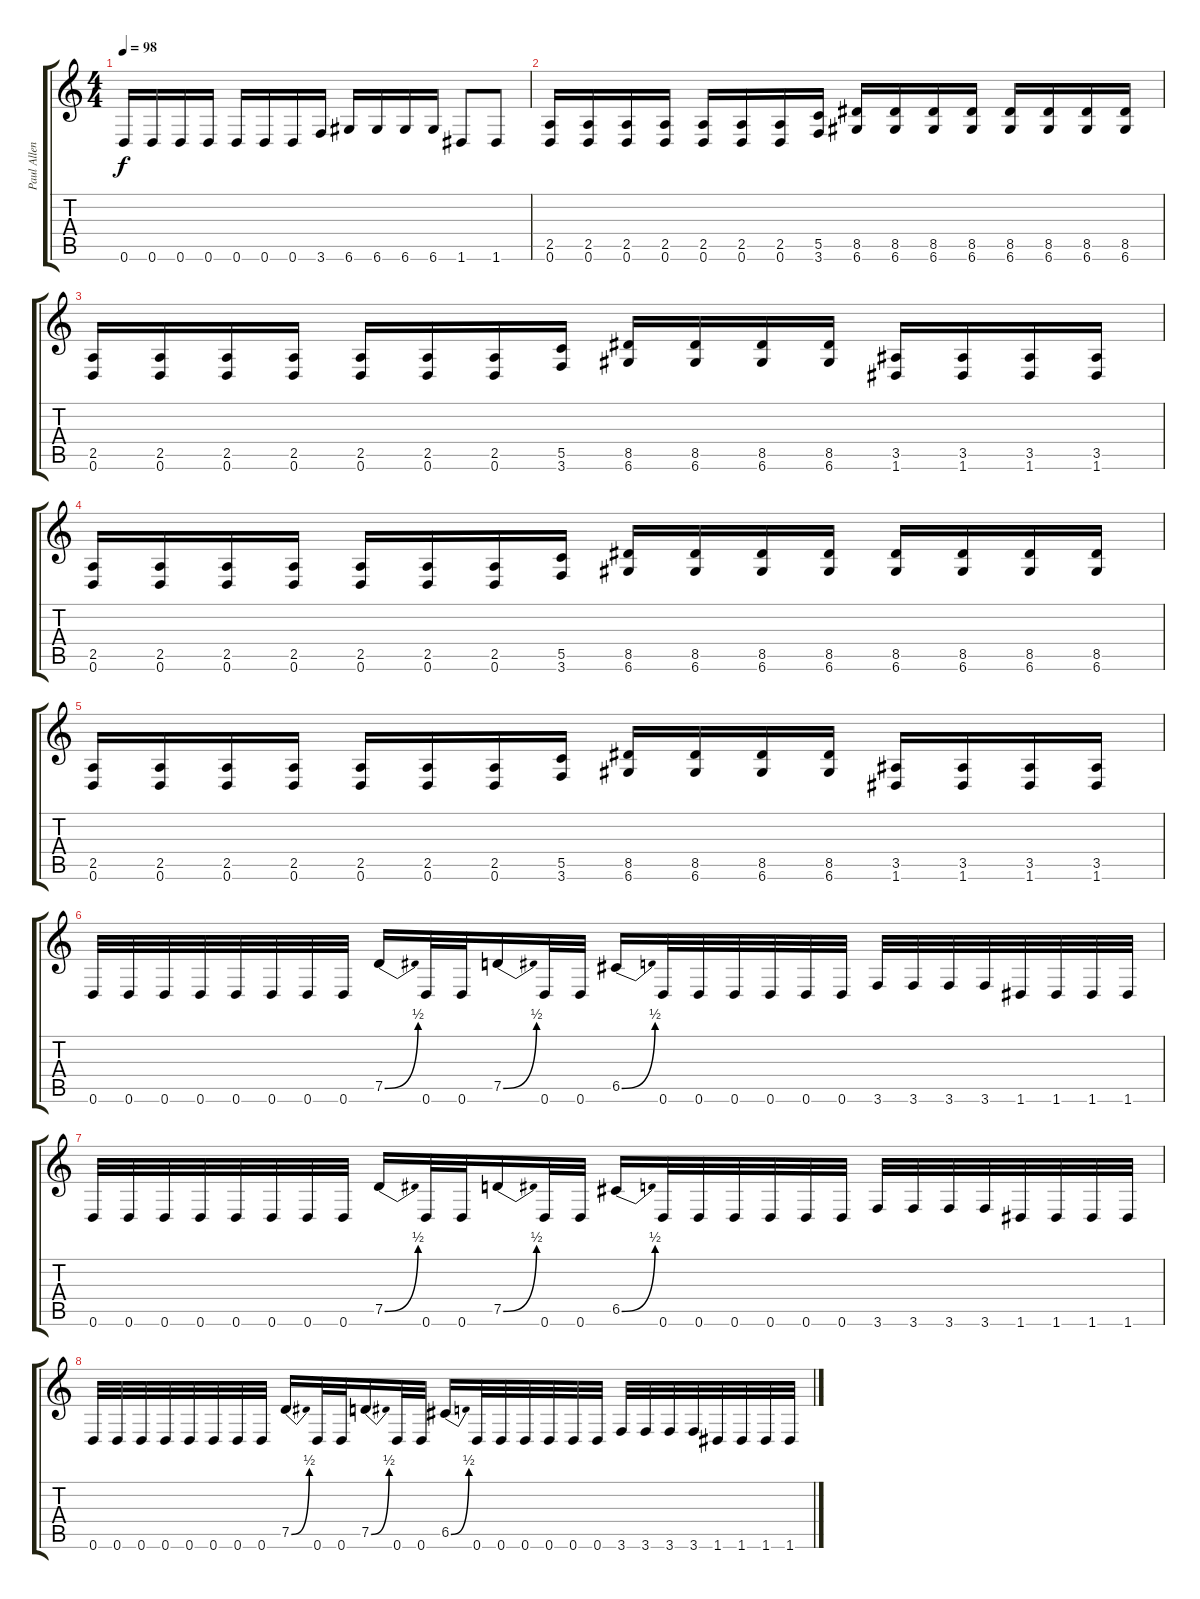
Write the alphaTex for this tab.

\track ("Paul Allender (Guitar)" "Paul Allen") {instrument overdrivenguitar}
\staff {score tabs}
\tuning (D4 A3 F3 C3 G2 D2) {hide}
\ts (4 4)
\tempo 98
\clef g2
\ks c
0.6.16{dy f} 0.6.16 0.6.16 0.6.16 0.6.16 0.6.16 0.6.16 3.6.16 6.6.16 6.6.16 6.6.16 6.6.16 1.6.8 1.6.8 |
(2.5 0.6).16 (2.5 0.6).16 (2.5 0.6).16 (2.5 0.6).16 (2.5 0.6).16 (2.5 0.6).16 (2.5 0.6).16 (5.5 3.6).16 (8.5 6.6).16 (8.5 6.6).16 (8.5 6.6).16 (8.5 6.6).16 (8.5 6.6).16 (8.5 6.6).16 (8.5 6.6).16 (8.5 6.6).16 |
(2.5 0.6).16 (2.5 0.6).16 (2.5 0.6).16 (2.5 0.6).16 (2.5 0.6).16 (2.5 0.6).16 (2.5 0.6).16 (5.5 3.6).16 (8.5 6.6).16 (8.5 6.6).16 (8.5 6.6).16 (8.5 6.6).16 (3.5 1.6).16 (3.5 1.6).16 (3.5 1.6).16 (3.5 1.6).16 |
(2.5 0.6).16 (2.5 0.6).16 (2.5 0.6).16 (2.5 0.6).16 (2.5 0.6).16 (2.5 0.6).16 (2.5 0.6).16 (5.5 3.6).16 (8.5 6.6).16 (8.5 6.6).16 (8.5 6.6).16 (8.5 6.6).16 (8.5 6.6).16 (8.5 6.6).16 (8.5 6.6).16 (8.5 6.6).16 |
(2.5 0.6).16 (2.5 0.6).16 (2.5 0.6).16 (2.5 0.6).16 (2.5 0.6).16 (2.5 0.6).16 (2.5 0.6).16 (5.5 3.6).16 (8.5 6.6).16 (8.5 6.6).16 (8.5 6.6).16 (8.5 6.6).16 (3.5 1.6).16 (3.5 1.6).16 (3.5 1.6).16 (3.5 1.6).16 |
0.6.32 0.6.32 0.6.32 0.6.32 0.6.32 0.6.32 0.6.32 0.6.32 7.5{be (bend 0 0 60 2)}.16 0.6.32 0.6.32 7.5{be (bend 0 0 60 2)}.16 0.6.32 0.6.32 6.5{be (bend 0 0 60 2)}.16 0.6.32 0.6.32 0.6.32 0.6.32 0.6.32 0.6.32 3.6.32 3.6.32 3.6.32 3.6.32 1.6.32 1.6.32 1.6.32 1.6.32 |
0.6.32 0.6.32 0.6.32 0.6.32 0.6.32 0.6.32 0.6.32 0.6.32 7.5{be (bend 0 0 60 2)}.16 0.6.32 0.6.32 7.5{be (bend 0 0 60 2)}.16 0.6.32 0.6.32 6.5{be (bend 0 0 60 2)}.16 0.6.32 0.6.32 0.6.32 0.6.32 0.6.32 0.6.32 3.6.32 3.6.32 3.6.32 3.6.32 1.6.32 1.6.32 1.6.32 1.6.32 |
0.6.32 0.6.32 0.6.32 0.6.32 0.6.32 0.6.32 0.6.32 0.6.32 7.5{be (bend 0 0 60 2)}.16 0.6.32 0.6.32 7.5{be (bend 0 0 60 2)}.16 0.6.32 0.6.32 6.5{be (bend 0 0 60 2)}.16 0.6.32 0.6.32 0.6.32 0.6.32 0.6.32 0.6.32 3.6.32 3.6.32 3.6.32 3.6.32 1.6.32 1.6.32 1.6.32 1.6.32
